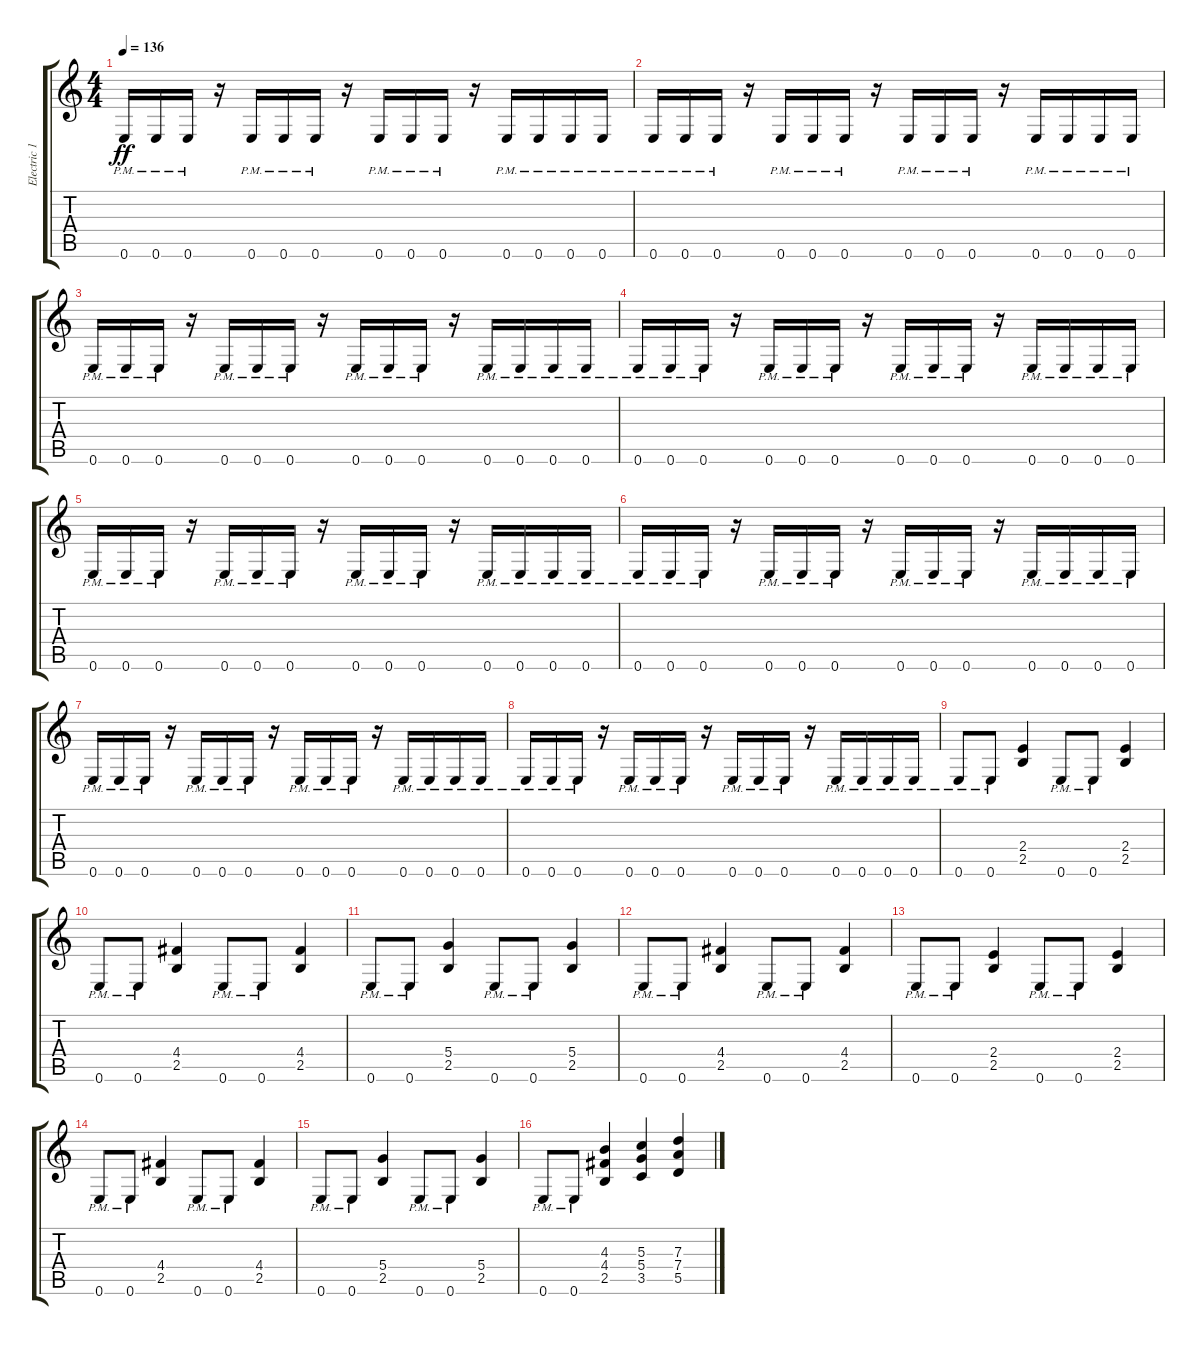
\track ("Electric 1" "Electric 1") {instrument distortionguitar}
\staff {score tabs}
\tuning (E4 B3 G3 D3 A2 E2) {hide}
\ts (4 4)
\tempo 136
\clef g2
\ks c
0.6{pm}.16{dy ff} 0.6{pm}.16 0.6{pm}.16 r.16 0.6{pm}.16 0.6{pm}.16 0.6{pm}.16 r.16 0.6{pm}.16 0.6{pm}.16 0.6{pm}.16 r.16 0.6{pm}.16 0.6{pm}.16 0.6{pm}.16 0.6{pm}.16 |
0.6{pm}.16 0.6{pm}.16 0.6{pm}.16 r.16 0.6{pm}.16 0.6{pm}.16 0.6{pm}.16 r.16 0.6{pm}.16 0.6{pm}.16 0.6{pm}.16 r.16 0.6{pm}.16 0.6{pm}.16 0.6{pm}.16 0.6{pm}.16 |
0.6{pm}.16 0.6{pm}.16 0.6{pm}.16 r.16 0.6{pm}.16 0.6{pm}.16 0.6{pm}.16 r.16 0.6{pm}.16 0.6{pm}.16 0.6{pm}.16 r.16 0.6{pm}.16 0.6{pm}.16 0.6{pm}.16 0.6{pm}.16 |
0.6{pm}.16 0.6{pm}.16 0.6{pm}.16 r.16 0.6{pm}.16 0.6{pm}.16 0.6{pm}.16 r.16 0.6{pm}.16 0.6{pm}.16 0.6{pm}.16 r.16 0.6{pm}.16 0.6{pm}.16 0.6{pm}.16 0.6{pm}.16 |
0.6{pm}.16 0.6{pm}.16 0.6{pm}.16 r.16 0.6{pm}.16 0.6{pm}.16 0.6{pm}.16 r.16 0.6{pm}.16 0.6{pm}.16 0.6{pm}.16 r.16 0.6{pm}.16 0.6{pm}.16 0.6{pm}.16 0.6{pm}.16 |
0.6{pm}.16 0.6{pm}.16 0.6{pm}.16 r.16 0.6{pm}.16 0.6{pm}.16 0.6{pm}.16 r.16 0.6{pm}.16 0.6{pm}.16 0.6{pm}.16 r.16 0.6{pm}.16 0.6{pm}.16 0.6{pm}.16 0.6{pm}.16 |
0.6{pm}.16 0.6{pm}.16 0.6{pm}.16 r.16 0.6{pm}.16 0.6{pm}.16 0.6{pm}.16 r.16 0.6{pm}.16 0.6{pm}.16 0.6{pm}.16 r.16 0.6{pm}.16 0.6{pm}.16 0.6{pm}.16 0.6{pm}.16 |
0.6{pm}.16 0.6{pm}.16 0.6{pm}.16 r.16 0.6{pm}.16 0.6{pm}.16 0.6{pm}.16 r.16 0.6{pm}.16 0.6{pm}.16 0.6{pm}.16 r.16 0.6{pm}.16 0.6{pm}.16 0.6{pm}.16 0.6{pm}.16 |
0.6{pm}.8 0.6{pm}.8 (2.4 2.5).4 0.6{pm}.8 0.6{pm}.8 (2.4 2.5).4 |
0.6{pm}.8 0.6{pm}.8 (4.4 2.5).4 0.6{pm}.8 0.6{pm}.8 (4.4 2.5).4 |
0.6{pm}.8 0.6{pm}.8 (5.4 2.5).4 0.6{pm}.8 0.6{pm}.8 (5.4 2.5).4 |
0.6{pm}.8 0.6{pm}.8 (4.4 2.5).4 0.6{pm}.8 0.6{pm}.8 (4.4 2.5).4 |
0.6{pm}.8 0.6{pm}.8 (2.4 2.5).4 0.6{pm}.8 0.6{pm}.8 (2.4 2.5).4 |
0.6{pm}.8 0.6{pm}.8 (4.4 2.5).4 0.6{pm}.8 0.6{pm}.8 (4.4 2.5).4 |
0.6{pm}.8 0.6{pm}.8 (5.4 2.5).4 0.6{pm}.8 0.6{pm}.8 (5.4 2.5).4 |
0.6{pm}.8 0.6{pm}.8 (4.3 4.4 2.5).4 (5.3 5.4 3.5).4 (7.3 7.4 5.5).4
